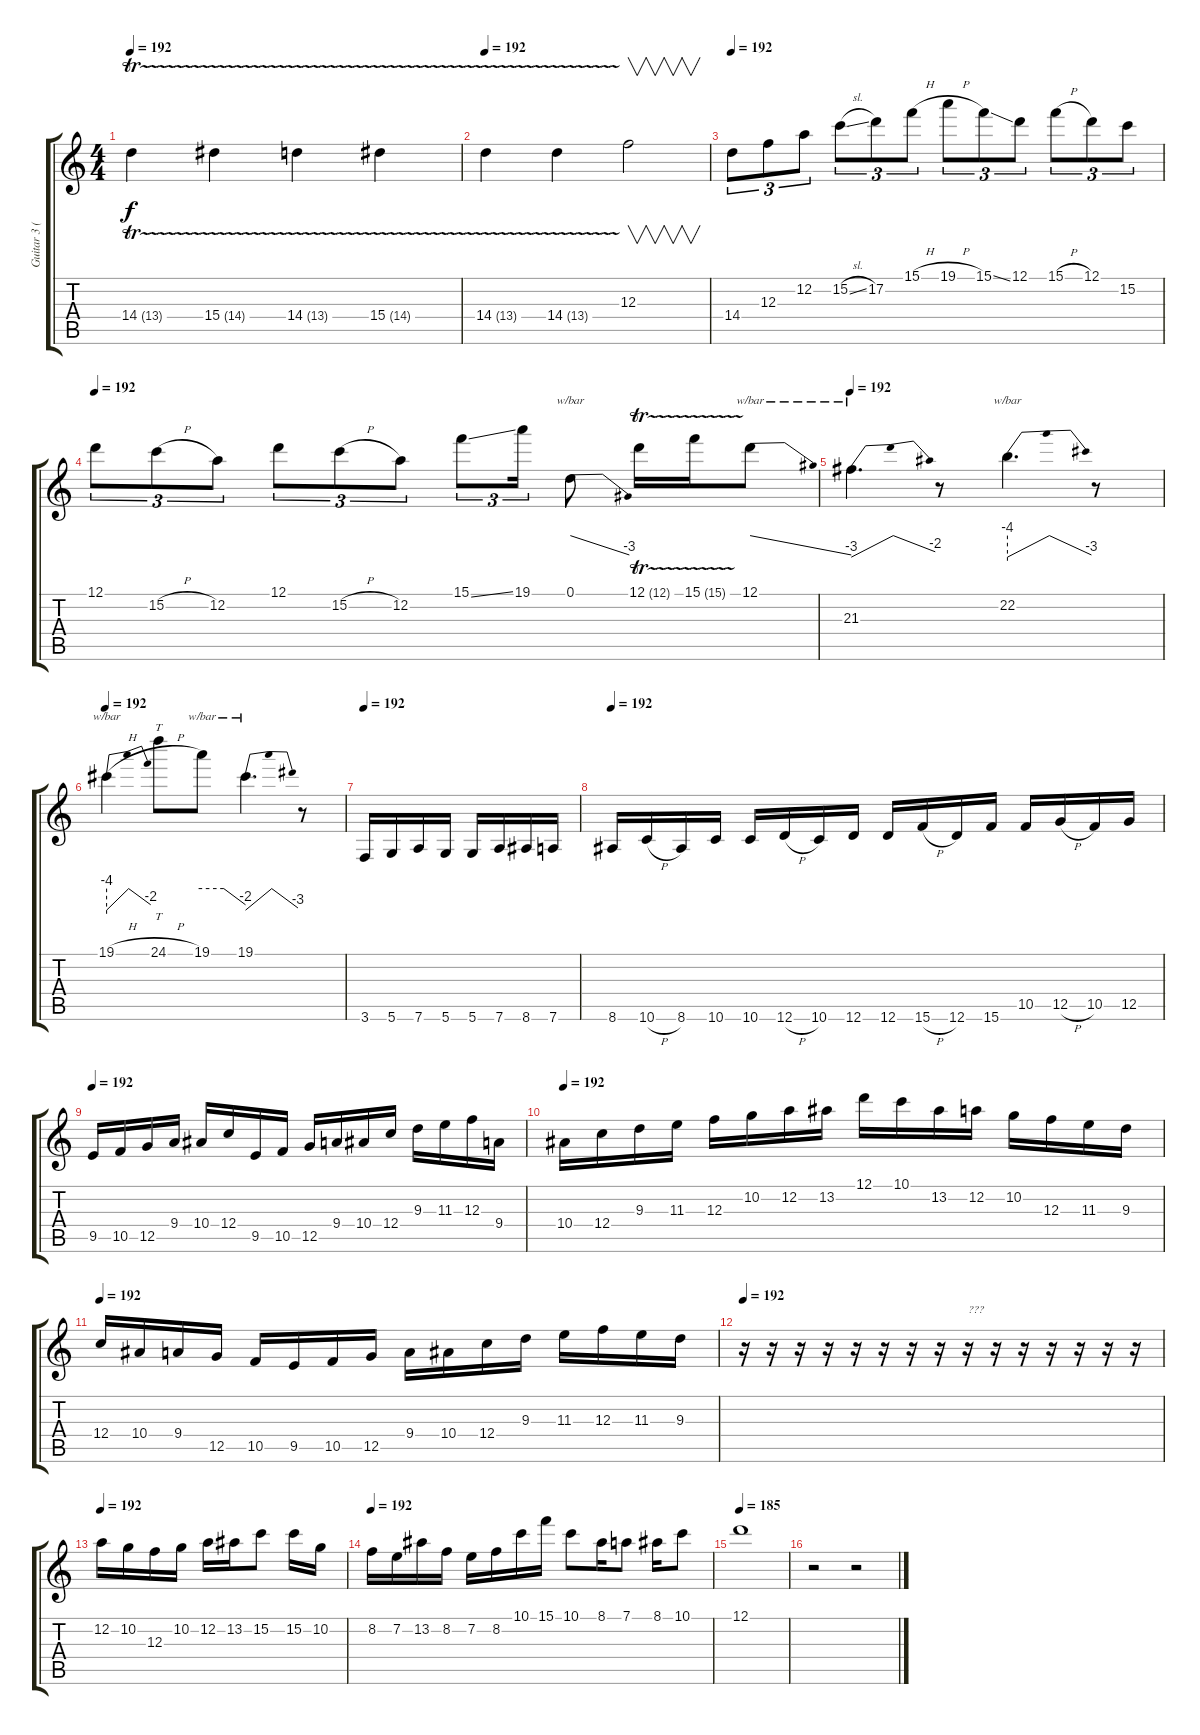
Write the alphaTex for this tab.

\track ("Guitar 3 (Alexi lead)" "Guitar 3 (") {instrument overdrivenguitar}
\staff {score tabs}
\tuning (D4 A3 F3 C3 G2 D2) {hide}
\ts (4 4)
\tempo 192
\clef g2
\ks c
14.4{tr (13 16)}.4{dy f} 15.4{tr (14 16)}.4 14.4{tr (13 16)}.4 15.4{tr (14 16)}.4 |
\tempo 192
14.4{tr (13 16)}.4 14.4{tr (13 16)}.4 12.3.2{v} |
\tempo 192
14.4.8{tu (3 2)} 12.3.8{tu (3 2)} 12.2.8{tu (3 2)} 15.2{sl}.8{tu (3 2)} 17.2.8{tu (3 2)} 15.1{h}.8{tu (3 2)} 19.1{h}.8{tu (3 2)} 15.1{ss}.8{tu (3 2)} 12.1.8{tu (3 2)} 15.1{h}.8{tu (3 2)} 12.1.8{tu (3 2)} 15.2.8{tu (3 2)} |
\tempo 192
12.1.8{tu (3 2)} 15.2{h}.8{tu (3 2)} 12.2.8{tu (3 2)} 12.1.8{tu (3 2)} 15.2{h}.8{tu (3 2)} 12.2.8{tu (3 2)} 15.1{ss}.8{tu (3 2)} 19.1.16{tu (3 2)} 0.1.8{tbe (dive default 0 0 60 -12)} 12.1{tr (12 16)}.16 15.1{tr (15 16)}.16 12.1.8{tbe (dive default 0 0 60 -12)} |
\tempo 192
21.3.4{d tbe (dip default 0 -16 15 0 45 0 60 -8)} r.8 22.2.4{d tbe (dip default 0 -16 15 0 45 0 60 -12)} r.8 |
\tempo 192
19.1{h}.4{tbe (dip default 0 -16 15 0 55 0 60 -8)} 24.1{h}.8{tt} 19.1.8{tbe (custom default 0 0 30 0 60 -8)} 19.1.4{d tbe (dip default 0 -16 15 0 45 0 60 -12)} r.8 |
\tempo 192
3.6.16 5.6.16 7.6.16 5.6.16 5.6.16 7.6.16 8.6.16 7.6.16 |
\tempo 192
8.6.16 10.6{h}.16 8.6.16 10.6.16 10.6.16 12.6{h}.16 10.6.16 12.6.16 12.6.16 15.6{h}.16 12.6.16 15.6.16 10.5.16 12.5{h}.16 10.5.16 12.5.16 |
\tempo 192
9.5.16 10.5.16 12.5.16 9.4.16 10.4.16 12.4.16 9.5.16 10.5.16 12.5.16 9.4.16 10.4.16 12.4.16 9.3.16 11.3.16 12.3.16 9.4.16 |
\tempo 192
10.4.16 12.4.16 9.3.16 11.3.16 12.3.16 10.2.16 12.2.16 13.2.16 12.1.16 10.1.16 13.2.16 12.2.16 10.2.16 12.3.16 11.3.16 9.3.16 |
\tempo 192
12.4.16 10.4.16 9.4.16 12.5.16 10.5.16 9.5.16 10.5.16 12.5.16 9.4.16 10.4.16 12.4.16 9.3.16 11.3.16 12.3.16 11.3.16 9.3.16 |
\tempo 192
r.16 r.16 r.16 r.16 r.16 r.16 r.16 r.16 r.16{txt "???"} r.16 r.16 r.16 r.16 r.16 r.16 |
\tempo 192
12.2.16 10.2.16 12.3.16 10.2.16 12.2.16 13.2.16 15.2.8 15.2.16 10.2.16 |
\tempo 192
8.2.16 7.2.16 13.2.16 8.2.16 7.2.16 8.2.16 10.1.16 15.1.16 10.1.8 8.1.16 7.1.8 8.1.16 10.1.8 |
\tempo 185
12.1.1{volume 14 balance 8 instrument distortionguitar} |
r.2 r.2
